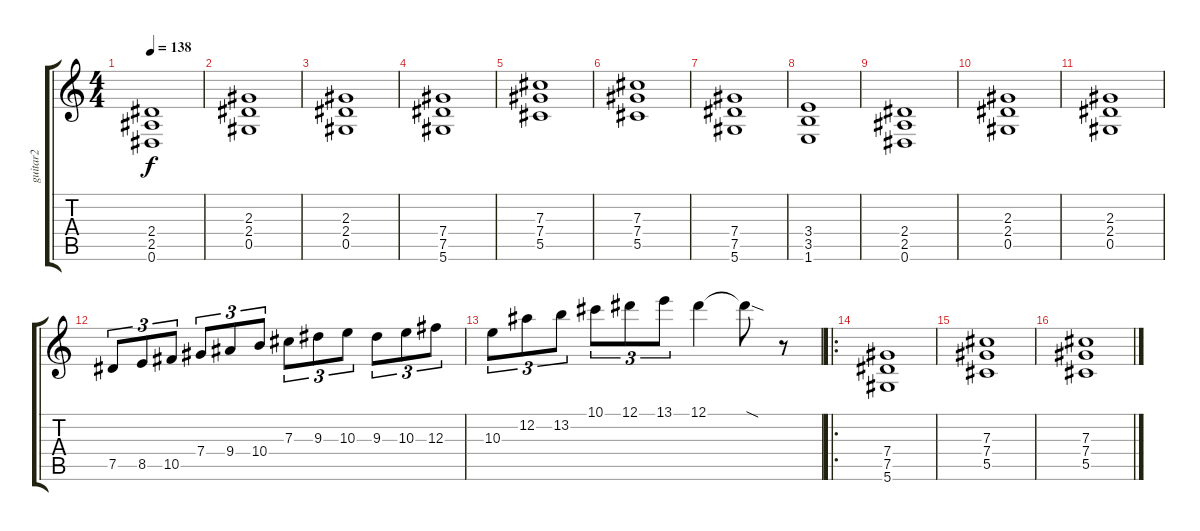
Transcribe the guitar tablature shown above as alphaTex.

\track ("guitar2" "guitar2") {instrument overdrivenguitar}
\staff {score tabs}
\tuning (Eb4 Bb3 Gb3 Db3 Ab2 Eb2) {hide}
\ts (4 4)
\tempo 138
\clef g2
\ks c
(2.4 2.5 0.6).1{dy f} |
(2.3 2.4 0.5).1 |
(2.3 2.4 0.5).1 |
(7.4 7.5 5.6).1 |
(7.3 7.4 5.5).1 |
(7.3 7.4 5.5).1 |
(7.4 7.5 5.6).1 |
(3.4 3.5 1.6).1 |
(2.4 2.5 0.6).1 |
(2.3 2.4 0.5).1 |
(2.3 2.4 0.5).1 |
7.5.8{tu (3 2)} 8.5.8{tu (3 2)} 10.5.8{tu (3 2)} 7.4.8{tu (3 2)} 9.4.8{tu (3 2)} 10.4.8{tu (3 2)} 7.3.8{tu (3 2)} 9.3.8{tu (3 2)} 10.3.8{tu (3 2)} 9.3.8{tu (3 2)} 10.3.8{tu (3 2)} 12.3.8{tu (3 2)} |
10.3.8{tu (3 2)} 12.2.8{tu (3 2)} 13.2.8{tu (3 2)} 10.1.8{tu (3 2)} 12.1.8{tu (3 2)} 13.1.8{tu (3 2)} 12.1.4 12.1{sod t}.8 r.8 |
\ro
(7.4 7.5 5.6).1 |
(7.3 7.4 5.5).1 |
(7.3 7.4 5.5).1
